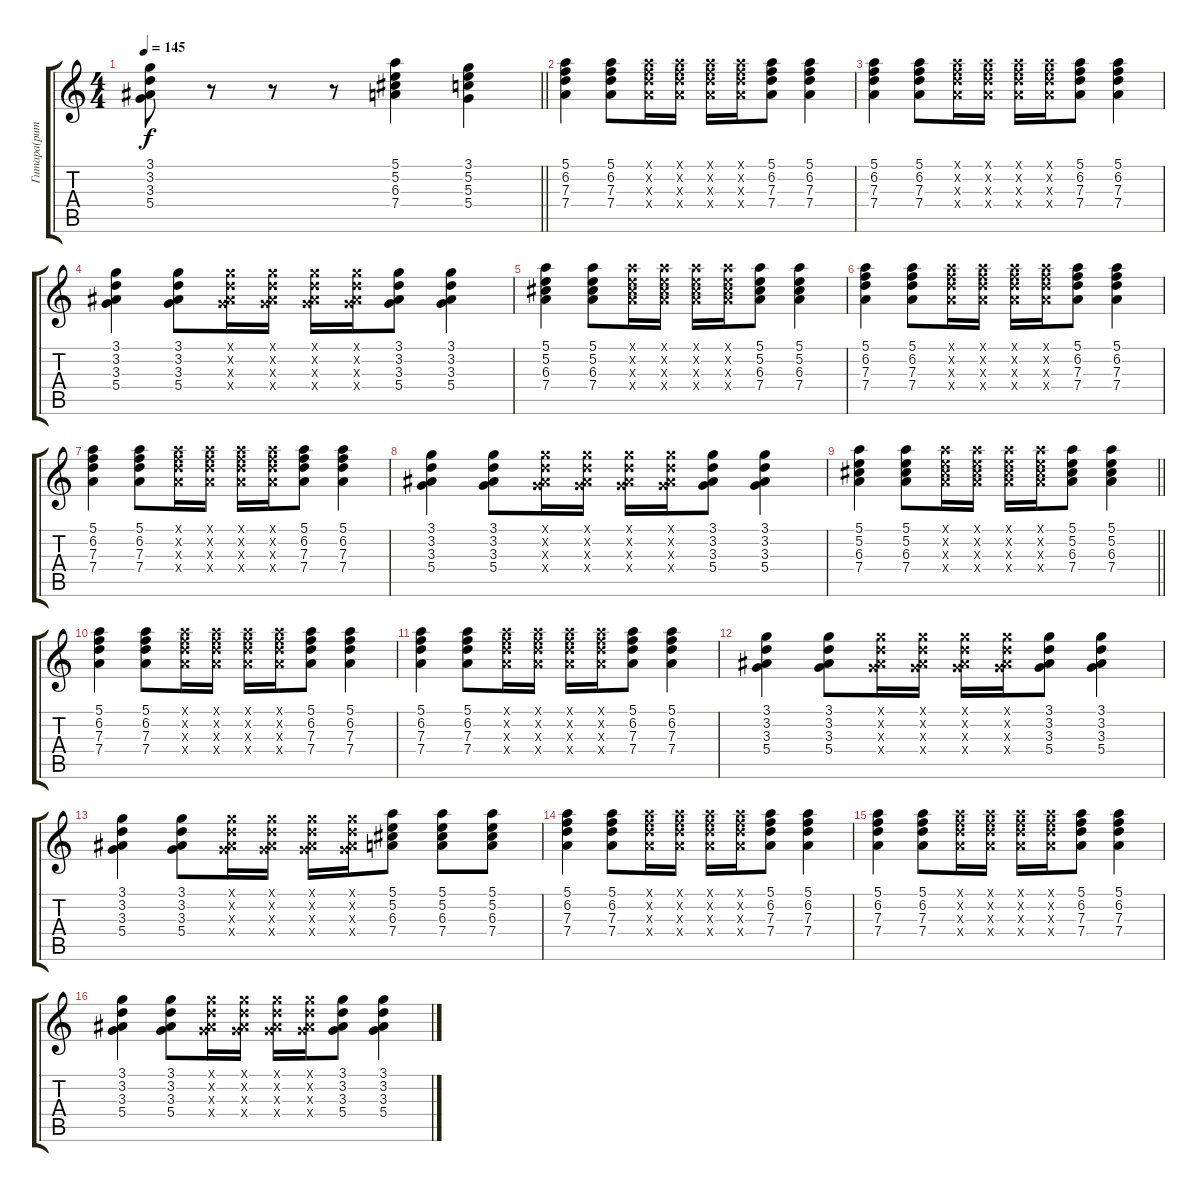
\track ("Гитара(ритм)" "Гитара(рит") {instrument acousticguitarsteel}
\staff {score tabs}
\tuning (E4 B3 G3 D3 A2 E2) {hide}
\ts (4 4)
\tempo 145
\clef g2
\barLineRight lightlight
\ks c
(3.1 3.2 3.3 5.4).8{dy f} r.8 r.8 r.8 (5.1 5.2 6.3 7.4).4 (3.1 5.2 5.3 5.4).4 |
(5.1 6.2 7.3 7.4).4 (5.1 6.2 7.3 7.4).8 (5.1{x} 6.2{x} 7.3{x} 7.4{x}).16 (5.1{x} 6.2{x} 7.3{x} 7.4{x}).16 (5.1{x} 6.2{x} 7.3{x} 7.4{x}).16 (5.1{x} 6.2{x} 7.3{x} 7.4{x}).16 (5.1 6.2 7.3 7.4).8 (5.1 6.2 7.3 7.4).4 |
(5.1 6.2 7.3 7.4).4 (5.1 6.2 7.3 7.4).8 (5.1{x} 6.2{x} 7.3{x} 7.4{x}).16 (5.1{x} 6.2{x} 7.3{x} 7.4{x}).16 (5.1{x} 6.2{x} 7.3{x} 7.4{x}).16 (5.1{x} 6.2{x} 7.3{x} 7.4{x}).16 (5.1 6.2 7.3 7.4).8 (5.1 6.2 7.3 7.4).4 |
(3.1 3.2 3.3 5.4).4 (3.1 3.2 3.3 5.4).8 (3.1{x} 3.2{x} 3.3{x} 5.4{x}).16 (3.1{x} 3.2{x} 3.3{x} 5.4{x}).16 (3.1{x} 3.2{x} 3.3{x} 5.4{x}).16 (3.1{x} 3.2{x} 3.3{x} 5.4{x}).16 (3.1 3.2 3.3 5.4).8 (3.1 3.2 3.3 5.4).4 |
(5.1 5.2 6.3 7.4).4 (5.1 5.2 6.3 7.4).8 (5.1{x} 5.2{x} 6.3{x} 7.4{x}).16 (5.1{x} 5.2{x} 6.3{x} 7.4{x}).16 (5.1{x} 5.2{x} 6.3{x} 7.4{x}).16 (5.1{x} 5.2{x} 6.3{x} 7.4{x}).16 (5.1 5.2 6.3 7.4).8 (5.1 5.2 6.3 7.4).4 |
(5.1 6.2 7.3 7.4).4 (5.1 6.2 7.3 7.4).8 (5.1{x} 6.2{x} 7.3{x} 7.4{x}).16 (5.1{x} 6.2{x} 7.3{x} 7.4{x}).16 (5.1{x} 6.2{x} 7.3{x} 7.4{x}).16 (5.1{x} 6.2{x} 7.3{x} 7.4{x}).16 (5.1 6.2 7.3 7.4).8 (5.1 6.2 7.3 7.4).4 |
(5.1 6.2 7.3 7.4).4 (5.1 6.2 7.3 7.4).8 (5.1{x} 6.2{x} 7.3{x} 7.4{x}).16 (5.1{x} 6.2{x} 7.3{x} 7.4{x}).16 (5.1{x} 6.2{x} 7.3{x} 7.4{x}).16 (5.1{x} 6.2{x} 7.3{x} 7.4{x}).16 (5.1 6.2 7.3 7.4).8 (5.1 6.2 7.3 7.4).4 |
(3.1 3.2 3.3 5.4).4 (3.1 3.2 3.3 5.4).8 (3.1{x} 3.2{x} 3.3{x} 5.4{x}).16 (3.1{x} 3.2{x} 3.3{x} 5.4{x}).16 (3.1{x} 3.2{x} 3.3{x} 5.4{x}).16 (3.1{x} 3.2{x} 3.3{x} 5.4{x}).16 (3.1 3.2 3.3 5.4).8 (3.1 3.2 3.3 5.4).4 |
\barLineRight lightlight
(5.1 5.2 6.3 7.4).4 (5.1 5.2 6.3 7.4).8 (5.1{x} 5.2{x} 6.3{x} 7.4{x}).16 (5.1{x} 5.2{x} 6.3{x} 7.4{x}).16 (5.1{x} 5.2{x} 6.3{x} 7.4{x}).16 (5.1{x} 5.2{x} 6.3{x} 7.4{x}).16 (5.1 5.2 6.3 7.4).8 (5.1 5.2 6.3 7.4).4 |
(5.1 6.2 7.3 7.4).4 (5.1 6.2 7.3 7.4).8 (5.1{x} 6.2{x} 7.3{x} 7.4{x}).16 (5.1{x} 6.2{x} 7.3{x} 7.4{x}).16 (5.1{x} 6.2{x} 7.3{x} 7.4{x}).16 (5.1{x} 6.2{x} 7.3{x} 7.4{x}).16 (5.1 6.2 7.3 7.4).8 (5.1 6.2 7.3 7.4).4 |
(5.1 6.2 7.3 7.4).4 (5.1 6.2 7.3 7.4).8 (5.1{x} 6.2{x} 7.3{x} 7.4{x}).16 (5.1{x} 6.2{x} 7.3{x} 7.4{x}).16 (5.1{x} 6.2{x} 7.3{x} 7.4{x}).16 (5.1{x} 6.2{x} 7.3{x} 7.4{x}).16 (5.1 6.2 7.3 7.4).8 (5.1 6.2 7.3 7.4).4 |
(3.1 3.2 3.3 5.4).4 (3.1 3.2 3.3 5.4).8 (3.1{x} 3.2{x} 3.3{x} 5.4{x}).16 (3.1{x} 3.2{x} 3.3{x} 5.4{x}).16 (3.1{x} 3.2{x} 3.3{x} 5.4{x}).16 (3.1{x} 3.2{x} 3.3{x} 5.4{x}).16 (3.1 3.2 3.3 5.4).8 (3.1 3.2 3.3 5.4).4 |
(3.1 3.2 3.3 5.4).4 (3.1 3.2 3.3 5.4).8 (3.1{x} 3.2{x} 3.3{x} 5.4{x}).16 (3.1{x} 3.2{x} 3.3{x} 5.4{x}).16 (3.1{x} 3.2{x} 3.3{x} 5.4{x}).16 (3.1{x} 3.2{x} 3.3{x} 5.4{x}).16 (5.1 5.2 6.3 7.4).8 (5.1 5.2 6.3 7.4).8 (5.1 5.2 6.3 7.4).8 |
(5.1 6.2 7.3 7.4).4 (5.1 6.2 7.3 7.4).8 (5.1{x} 6.2{x} 7.3{x} 7.4{x}).16 (5.1{x} 6.2{x} 7.3{x} 7.4{x}).16 (5.1{x} 6.2{x} 7.3{x} 7.4{x}).16 (5.1{x} 6.2{x} 7.3{x} 7.4{x}).16 (5.1 6.2 7.3 7.4).8 (5.1 6.2 7.3 7.4).4 |
(5.1 6.2 7.3 7.4).4 (5.1 6.2 7.3 7.4).8 (5.1{x} 6.2{x} 7.3{x} 7.4{x}).16 (5.1{x} 6.2{x} 7.3{x} 7.4{x}).16 (5.1{x} 6.2{x} 7.3{x} 7.4{x}).16 (5.1{x} 6.2{x} 7.3{x} 7.4{x}).16 (5.1 6.2 7.3 7.4).8 (5.1 6.2 7.3 7.4).4 |
(3.1 3.2 3.3 5.4).4 (3.1 3.2 3.3 5.4).8 (3.1{x} 3.2{x} 3.3{x} 5.4{x}).16 (3.1{x} 3.2{x} 3.3{x} 5.4{x}).16 (3.1{x} 3.2{x} 3.3{x} 5.4{x}).16 (3.1{x} 3.2{x} 3.3{x} 5.4{x}).16 (3.1 3.2 3.3 5.4).8 (3.1 3.2 3.3 5.4).4
